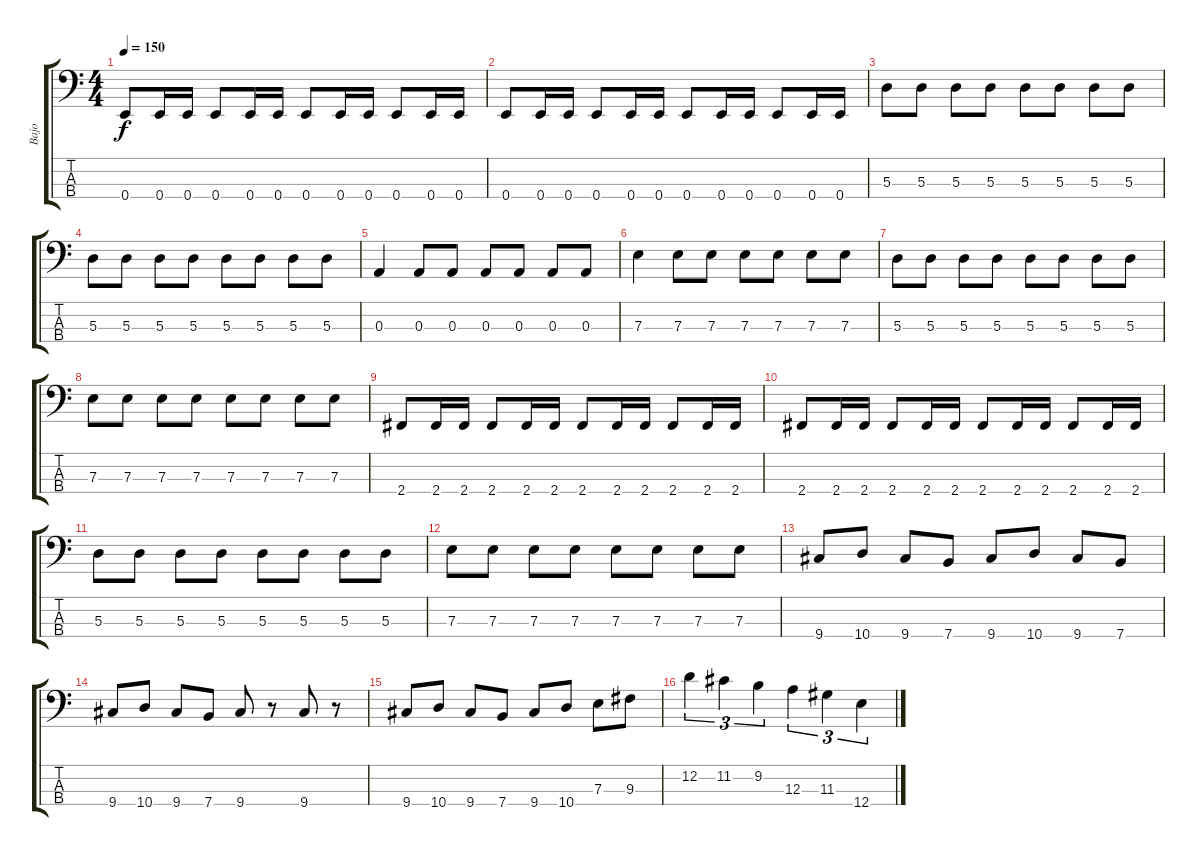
\track ("Bajo" "Bajo") {instrument electricbassfinger}
\staff {score tabs}
\tuning (G2 D2 A1 E1) {hide}
\ts (4 4)
\tempo 150
\clef f4
\ks c
0.4.8{dy f} 0.4.16 0.4.16 0.4.8 0.4.16 0.4.16 0.4.8 0.4.16 0.4.16 0.4.8 0.4.16 0.4.16 |
0.4.8 0.4.16 0.4.16 0.4.8 0.4.16 0.4.16 0.4.8 0.4.16 0.4.16 0.4.8 0.4.16 0.4.16 |
5.3.8 5.3.8 5.3.8 5.3.8 5.3.8 5.3.8 5.3.8 5.3.8 |
5.3.8 5.3.8 5.3.8 5.3.8 5.3.8 5.3.8 5.3.8 5.3.8 |
0.3.4 0.3.8 0.3.8 0.3.8 0.3.8 0.3.8 0.3.8 |
7.3.4 7.3.8 7.3.8 7.3.8 7.3.8 7.3.8 7.3.8 |
5.3.8 5.3.8 5.3.8 5.3.8 5.3.8 5.3.8 5.3.8 5.3.8 |
7.3.8 7.3.8 7.3.8 7.3.8 7.3.8 7.3.8 7.3.8 7.3.8 |
2.4.8 2.4.16 2.4.16 2.4.8 2.4.16 2.4.16 2.4.8 2.4.16 2.4.16 2.4.8 2.4.16 2.4.16 |
2.4.8 2.4.16 2.4.16 2.4.8 2.4.16 2.4.16 2.4.8 2.4.16 2.4.16 2.4.8 2.4.16 2.4.16 |
5.3.8 5.3.8 5.3.8 5.3.8 5.3.8 5.3.8 5.3.8 5.3.8 |
7.3.8 7.3.8 7.3.8 7.3.8 7.3.8 7.3.8 7.3.8 7.3.8 |
9.4.8 10.4.8 9.4.8 7.4.8 9.4.8 10.4.8 9.4.8 7.4.8 |
9.4.8 10.4.8 9.4.8 7.4.8 9.4.8 r.8 9.4.8 r.8 |
9.4.8 10.4.8 9.4.8 7.4.8 9.4.8 10.4.8 7.3.8 9.3.8 |
12.2.4{tu (3 2)} 11.2.4{tu (3 2)} 9.2.4{tu (3 2)} 12.3.4{tu (3 2)} 11.3.4{tu (3 2)} 12.4.4{tu (3 2)}
